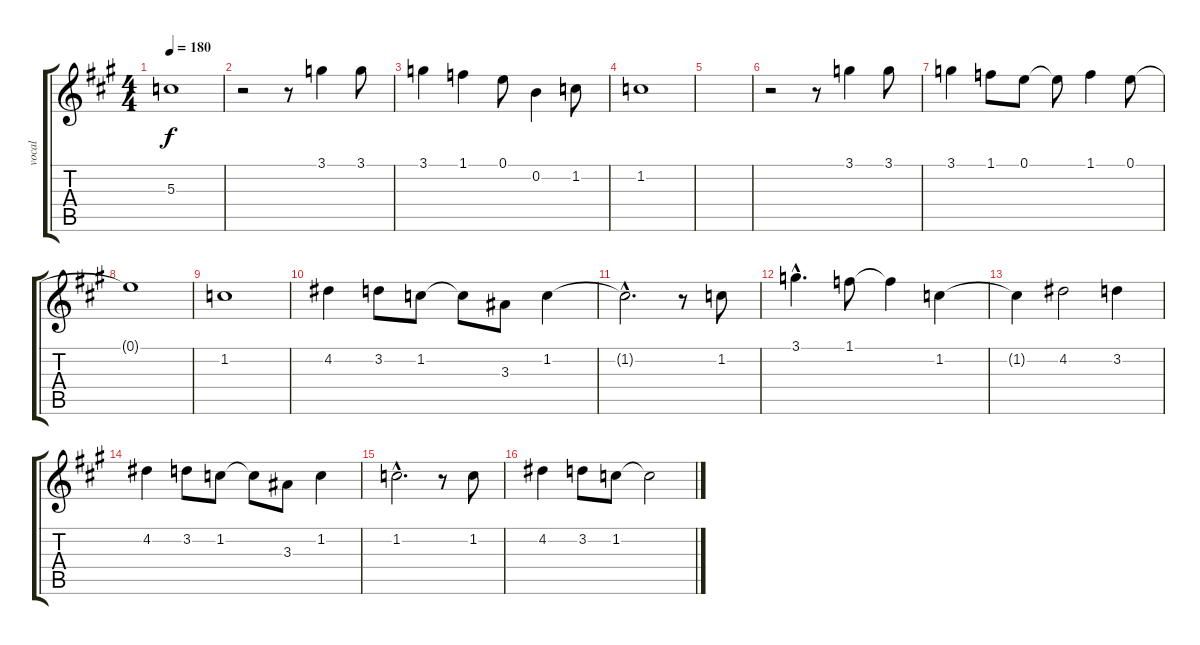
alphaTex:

\track ("vocal" "vocal") {instrument banjo}
\staff {score tabs}
\tuning (E4 B3 G3 D3 A2 E2) {hide}
\displaytranspose 12
\ts (4 4)
\tempo 180
\clef g2
\ks a
5.3.1{dy f} |
r.2 r.8 3.1.4 3.1.8 |
3.1.4 1.1.4 0.1.8 0.2.4 1.2.8 |
1.2.1 |
|
r.2 r.8 3.1.4 3.1.8 |
3.1.4 1.1.8 0.1.8 0.1{t}.8 1.1.4 0.1.8 |
0.1{t}.1 |
1.2.1 |
4.2.4 3.2.8 1.2.8 1.2{t}.8 3.3.8 1.2.4 |
1.2{hac t}.2{d} r.8 1.2.8 |
3.1{hac}.4{d} 1.1.8 1.1{t}.4 1.2.4 |
1.2{t}.4 4.2.2 3.2.4 |
4.2.4 3.2.8 1.2.8 1.2{t}.8 3.3.8 1.2.4 |
1.2{hac}.2{d} r.8 1.2.8 |
4.2.4 3.2.8 1.2.8 1.2{t}.2
